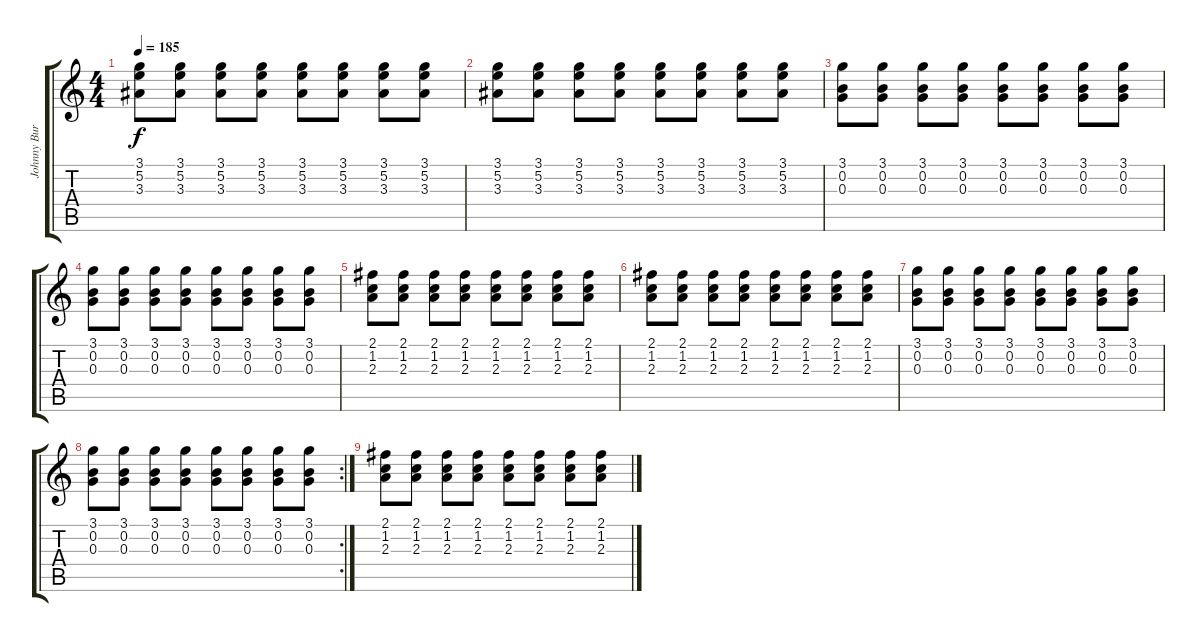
\track ("Johnny Burnette" "Johnny Bur") {instrument acousticguitarsteel}
\staff {score tabs}
\tuning (E4 B3 G3 D3 A2 E2) {hide}
\ts (4 4)
\tempo 185
\clef g2
\ks c
(3.1 5.2 3.3).8{dy f} (3.1 5.2 3.3).8 (3.1 5.2 3.3).8 (3.1 5.2 3.3).8 (3.1 5.2 3.3).8 (3.1 5.2 3.3).8 (3.1 5.2 3.3).8 (3.1 5.2 3.3).8 |
(3.1 5.2 3.3).8 (3.1 5.2 3.3).8 (3.1 5.2 3.3).8 (3.1 5.2 3.3).8 (3.1 5.2 3.3).8 (3.1 5.2 3.3).8 (3.1 5.2 3.3).8 (3.1 5.2 3.3).8 |
(3.1 0.2 0.3).8 (3.1 0.2 0.3).8 (3.1 0.2 0.3).8 (3.1 0.2 0.3).8 (3.1 0.2 0.3).8 (3.1 0.2 0.3).8 (3.1 0.2 0.3).8 (3.1 0.2 0.3).8 |
(3.1 0.2 0.3).8 (3.1 0.2 0.3).8 (3.1 0.2 0.3).8 (3.1 0.2 0.3).8 (3.1 0.2 0.3).8 (3.1 0.2 0.3).8 (3.1 0.2 0.3).8 (3.1 0.2 0.3).8 |
(2.1 1.2 2.3).8 (2.1 1.2 2.3).8 (2.1 1.2 2.3).8 (2.1 1.2 2.3).8 (2.1 1.2 2.3).8 (2.1 1.2 2.3).8 (2.1 1.2 2.3).8 (2.1 1.2 2.3).8 |
(2.1 1.2 2.3).8 (2.1 1.2 2.3).8 (2.1 1.2 2.3).8 (2.1 1.2 2.3).8 (2.1 1.2 2.3).8 (2.1 1.2 2.3).8 (2.1 1.2 2.3).8 (2.1 1.2 2.3).8 |
(3.1 0.2 0.3).8 (3.1 0.2 0.3).8 (3.1 0.2 0.3).8 (3.1 0.2 0.3).8 (3.1 0.2 0.3).8 (3.1 0.2 0.3).8 (3.1 0.2 0.3).8 (3.1 0.2 0.3).8 |
\rc 2
(3.1 0.2 0.3).8 (3.1 0.2 0.3).8 (3.1 0.2 0.3).8 (3.1 0.2 0.3).8 (3.1 0.2 0.3).8 (3.1 0.2 0.3).8 (3.1 0.2 0.3).8 (3.1 0.2 0.3).8 |
(2.1 1.2 2.3).8 (2.1 1.2 2.3).8 (2.1 1.2 2.3).8 (2.1 1.2 2.3).8 (2.1 1.2 2.3).8 (2.1 1.2 2.3).8 (2.1 1.2 2.3).8 (2.1 1.2 2.3).8
